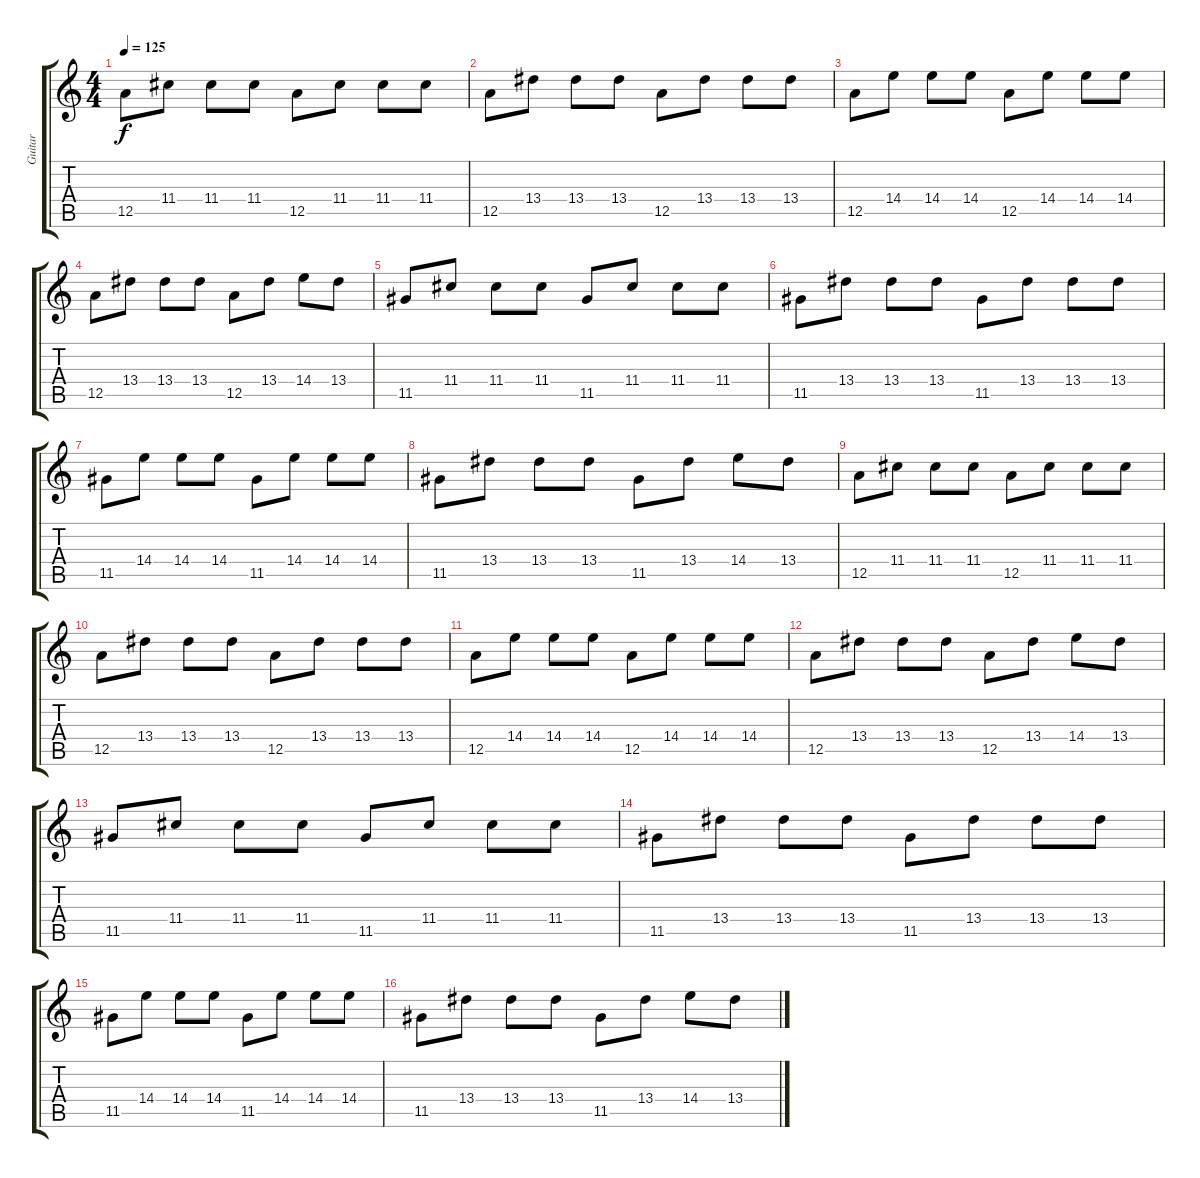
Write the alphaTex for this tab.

\track ("Guitar" "Guitar") {instrument distortionguitar}
\staff {score tabs}
\tuning (E4 B3 G3 D3 A2 E2) {hide}
\ts (4 4)
\tempo 125
\clef g2
\ks c
12.5.8{dy f} 11.4.8 11.4.8 11.4.8 12.5.8 11.4.8 11.4.8 11.4.8 |
12.5.8 13.4.8 13.4.8 13.4.8 12.5.8 13.4.8 13.4.8 13.4.8 |
12.5.8 14.4.8 14.4.8 14.4.8 12.5.8 14.4.8 14.4.8 14.4.8 |
12.5.8 13.4.8 13.4.8 13.4.8 12.5.8 13.4.8 14.4.8 13.4.8 |
11.5.8 11.4.8 11.4.8 11.4.8 11.5.8 11.4.8 11.4.8 11.4.8 |
11.5.8 13.4.8 13.4.8 13.4.8 11.5.8 13.4.8 13.4.8 13.4.8 |
11.5.8 14.4.8 14.4.8 14.4.8 11.5.8 14.4.8 14.4.8 14.4.8 |
11.5.8 13.4.8 13.4.8 13.4.8 11.5.8 13.4.8 14.4.8 13.4.8 |
12.5.8 11.4.8 11.4.8 11.4.8 12.5.8 11.4.8 11.4.8 11.4.8 |
12.5.8 13.4.8 13.4.8 13.4.8 12.5.8 13.4.8 13.4.8 13.4.8 |
12.5.8 14.4.8 14.4.8 14.4.8 12.5.8 14.4.8 14.4.8 14.4.8 |
12.5.8 13.4.8 13.4.8 13.4.8 12.5.8 13.4.8 14.4.8 13.4.8 |
11.5.8 11.4.8 11.4.8 11.4.8 11.5.8 11.4.8 11.4.8 11.4.8 |
11.5.8 13.4.8 13.4.8 13.4.8 11.5.8 13.4.8 13.4.8 13.4.8 |
11.5.8 14.4.8 14.4.8 14.4.8 11.5.8 14.4.8 14.4.8 14.4.8 |
11.5.8 13.4.8 13.4.8 13.4.8 11.5.8 13.4.8 14.4.8 13.4.8
